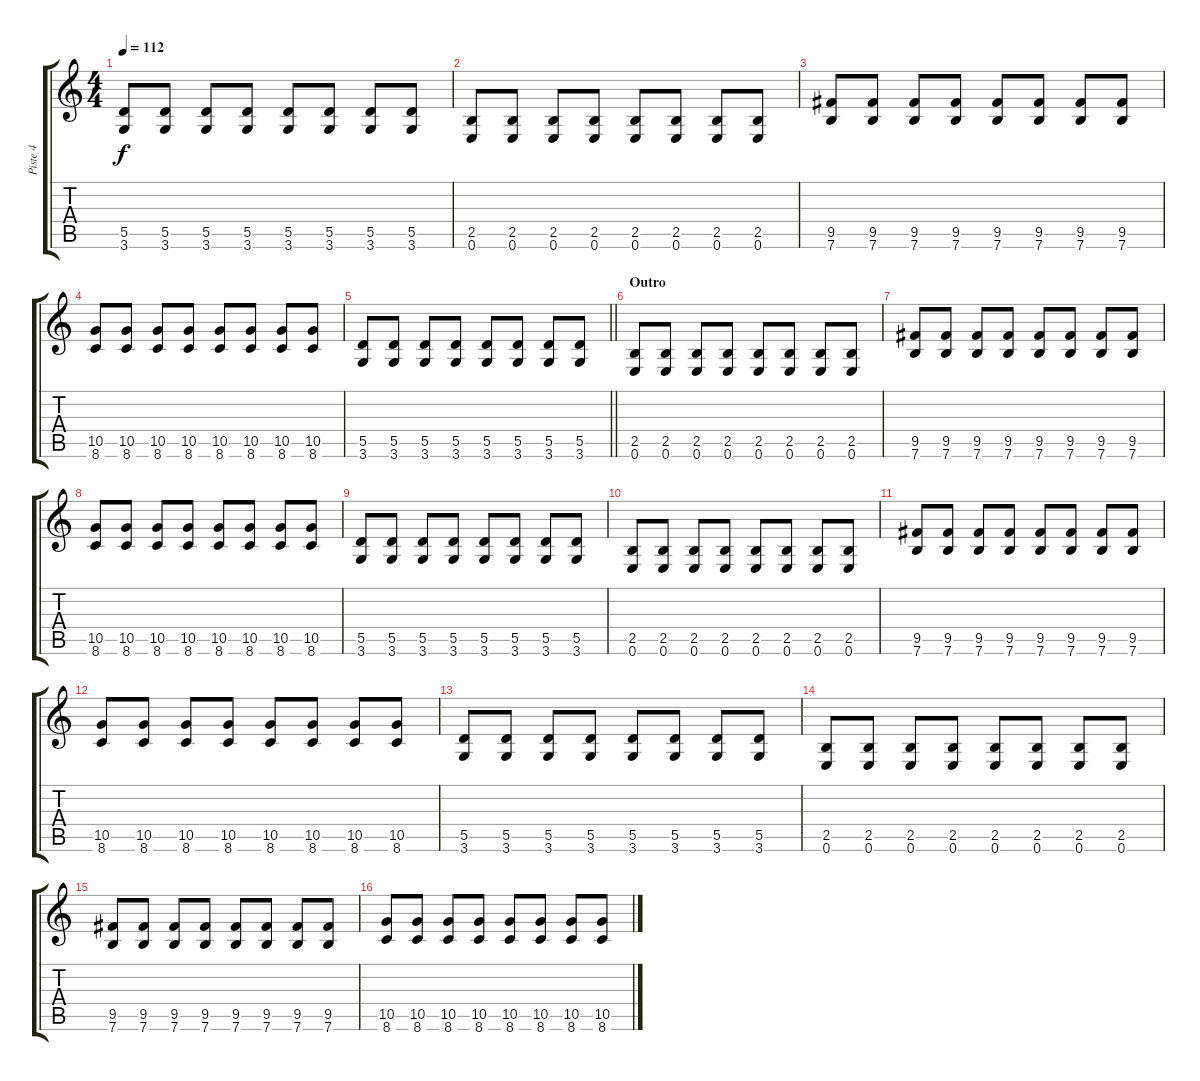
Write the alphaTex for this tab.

\track ("Piste 4" "Piste 4") {instrument overdrivenguitar}
\staff {score tabs}
\tuning (E4 B3 G3 D3 A2 E2) {hide}
\ts (4 4)
\tempo 112
\clef g2
\ks c
(5.5 3.6).8{dy f} (5.5 3.6).8 (5.5 3.6).8 (5.5 3.6).8 (5.5 3.6).8 (5.5 3.6).8 (5.5 3.6).8 (5.5 3.6).8 |
(2.5 0.6).8 (2.5 0.6).8 (2.5 0.6).8 (2.5 0.6).8 (2.5 0.6).8 (2.5 0.6).8 (2.5 0.6).8 (2.5 0.6).8 |
(9.5 7.6).8 (9.5 7.6).8 (9.5 7.6).8 (9.5 7.6).8 (9.5 7.6).8 (9.5 7.6).8 (9.5 7.6).8 (9.5 7.6).8 |
(10.5 8.6).8 (10.5 8.6).8 (10.5 8.6).8 (10.5 8.6).8 (10.5 8.6).8 (10.5 8.6).8 (10.5 8.6).8 (10.5 8.6).8 |
\barLineRight lightlight
(5.5 3.6).8 (5.5 3.6).8 (5.5 3.6).8 (5.5 3.6).8 (5.5 3.6).8 (5.5 3.6).8 (5.5 3.6).8 (5.5 3.6).8 |
\section ("" "Outro")
(2.5 0.6).8 (2.5 0.6).8 (2.5 0.6).8 (2.5 0.6).8 (2.5 0.6).8 (2.5 0.6).8 (2.5 0.6).8 (2.5 0.6).8 |
(9.5 7.6).8 (9.5 7.6).8 (9.5 7.6).8 (9.5 7.6).8 (9.5 7.6).8 (9.5 7.6).8 (9.5 7.6).8 (9.5 7.6).8 |
(10.5 8.6).8 (10.5 8.6).8 (10.5 8.6).8 (10.5 8.6).8 (10.5 8.6).8 (10.5 8.6).8 (10.5 8.6).8 (10.5 8.6).8 |
(5.5 3.6).8 (5.5 3.6).8 (5.5 3.6).8 (5.5 3.6).8 (5.5 3.6).8 (5.5 3.6).8 (5.5 3.6).8 (5.5 3.6).8 |
(2.5 0.6).8 (2.5 0.6).8 (2.5 0.6).8 (2.5 0.6).8 (2.5 0.6).8 (2.5 0.6).8 (2.5 0.6).8 (2.5 0.6).8 |
(9.5 7.6).8 (9.5 7.6).8 (9.5 7.6).8 (9.5 7.6).8 (9.5 7.6).8 (9.5 7.6).8 (9.5 7.6).8 (9.5 7.6).8 |
(10.5 8.6).8 (10.5 8.6).8 (10.5 8.6).8 (10.5 8.6).8 (10.5 8.6).8 (10.5 8.6).8 (10.5 8.6).8 (10.5 8.6).8 |
(5.5 3.6).8 (5.5 3.6).8 (5.5 3.6).8 (5.5 3.6).8 (5.5 3.6).8 (5.5 3.6).8 (5.5 3.6).8 (5.5 3.6).8 |
(2.5 0.6).8 (2.5 0.6).8 (2.5 0.6).8 (2.5 0.6).8 (2.5 0.6).8 (2.5 0.6).8 (2.5 0.6).8 (2.5 0.6).8 |
(9.5 7.6).8 (9.5 7.6).8 (9.5 7.6).8 (9.5 7.6).8 (9.5 7.6).8 (9.5 7.6).8 (9.5 7.6).8 (9.5 7.6).8 |
(10.5 8.6).8 (10.5 8.6).8 (10.5 8.6).8 (10.5 8.6).8 (10.5 8.6).8 (10.5 8.6).8 (10.5 8.6).8 (10.5 8.6).8
